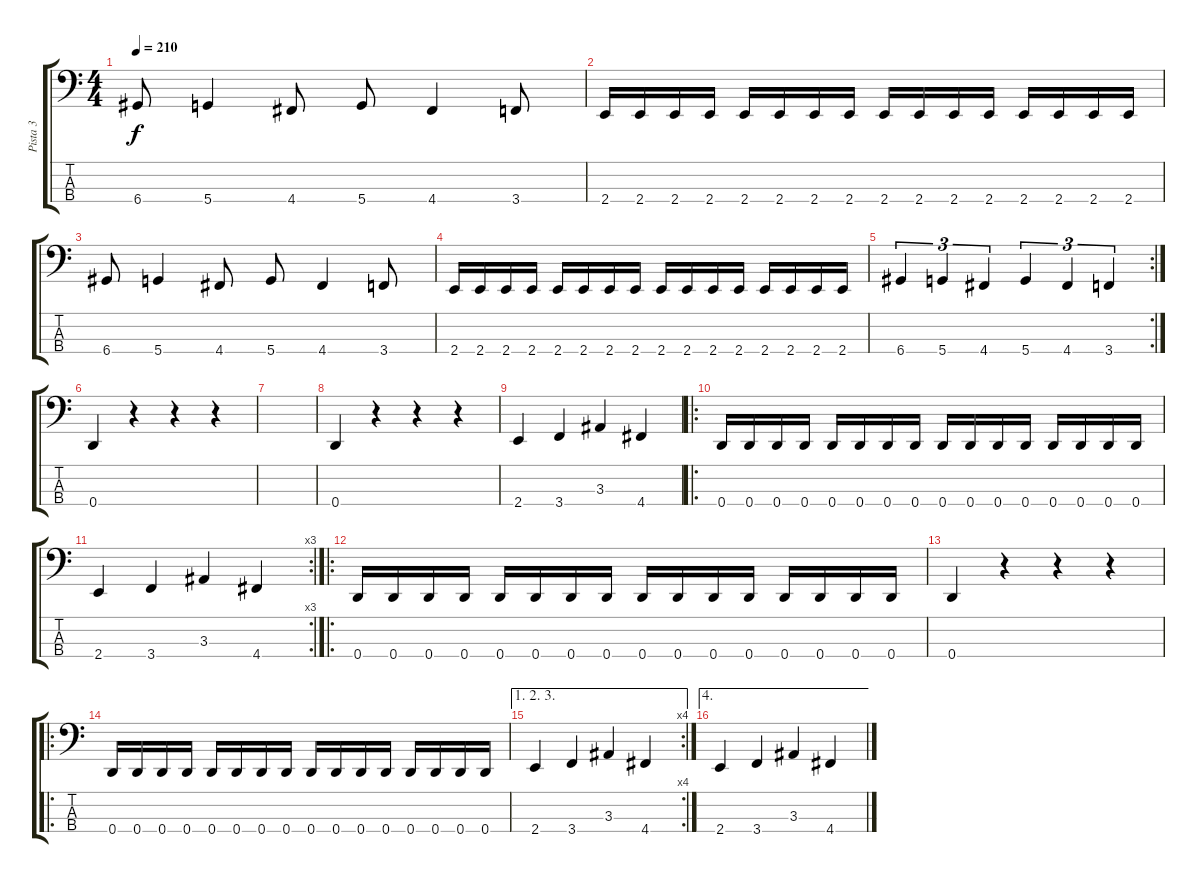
\track ("Pista 3" "Pista 3") {instrument electricbassfinger}
\staff {score tabs}
\tuning (F2 C2 G1 D1) {hide}
\ts (4 4)
\tempo 210
\clef f4
\ks c
6.4.8{dy f} 5.4.4 4.4.8 5.4.8 4.4.4 3.4.8 |
2.4.16 2.4.16 2.4.16 2.4.16 2.4.16 2.4.16 2.4.16 2.4.16 2.4.16 2.4.16 2.4.16 2.4.16 2.4.16 2.4.16 2.4.16 2.4.16 |
6.4.8 5.4.4 4.4.8 5.4.8 4.4.4 3.4.8 |
2.4.16 2.4.16 2.4.16 2.4.16 2.4.16 2.4.16 2.4.16 2.4.16 2.4.16 2.4.16 2.4.16 2.4.16 2.4.16 2.4.16 2.4.16 2.4.16 |
\rc 2
6.4.4{tu (3 2)} 5.4.4{tu (3 2)} 4.4.4{tu (3 2)} 5.4.4{tu (3 2)} 4.4.4{tu (3 2)} 3.4.4{tu (3 2)} |
0.4.4 r.4 r.4 r.4 |
|
0.4.4 r.4 r.4 r.4 |
2.4.4 3.4.4 3.3.4 4.4.4 |
\ro
0.4.16 0.4.16 0.4.16 0.4.16 0.4.16 0.4.16 0.4.16 0.4.16 0.4.16 0.4.16 0.4.16 0.4.16 0.4.16 0.4.16 0.4.16 0.4.16 |
\rc 3
2.4.4 3.4.4 3.3.4 4.4.4 |
\ro
0.4.16 0.4.16 0.4.16 0.4.16 0.4.16 0.4.16 0.4.16 0.4.16 0.4.16 0.4.16 0.4.16 0.4.16 0.4.16 0.4.16 0.4.16 0.4.16 |
0.4.4 r.4 r.4 r.4 |
\ro
0.4.16 0.4.16 0.4.16 0.4.16 0.4.16 0.4.16 0.4.16 0.4.16 0.4.16 0.4.16 0.4.16 0.4.16 0.4.16 0.4.16 0.4.16 0.4.16 |
\ae (1 2 3)
\rc 4
2.4.4 3.4.4 3.3.4 4.4.4 |
\ae 4
2.4.4 3.4.4 3.3.4 4.4.4
